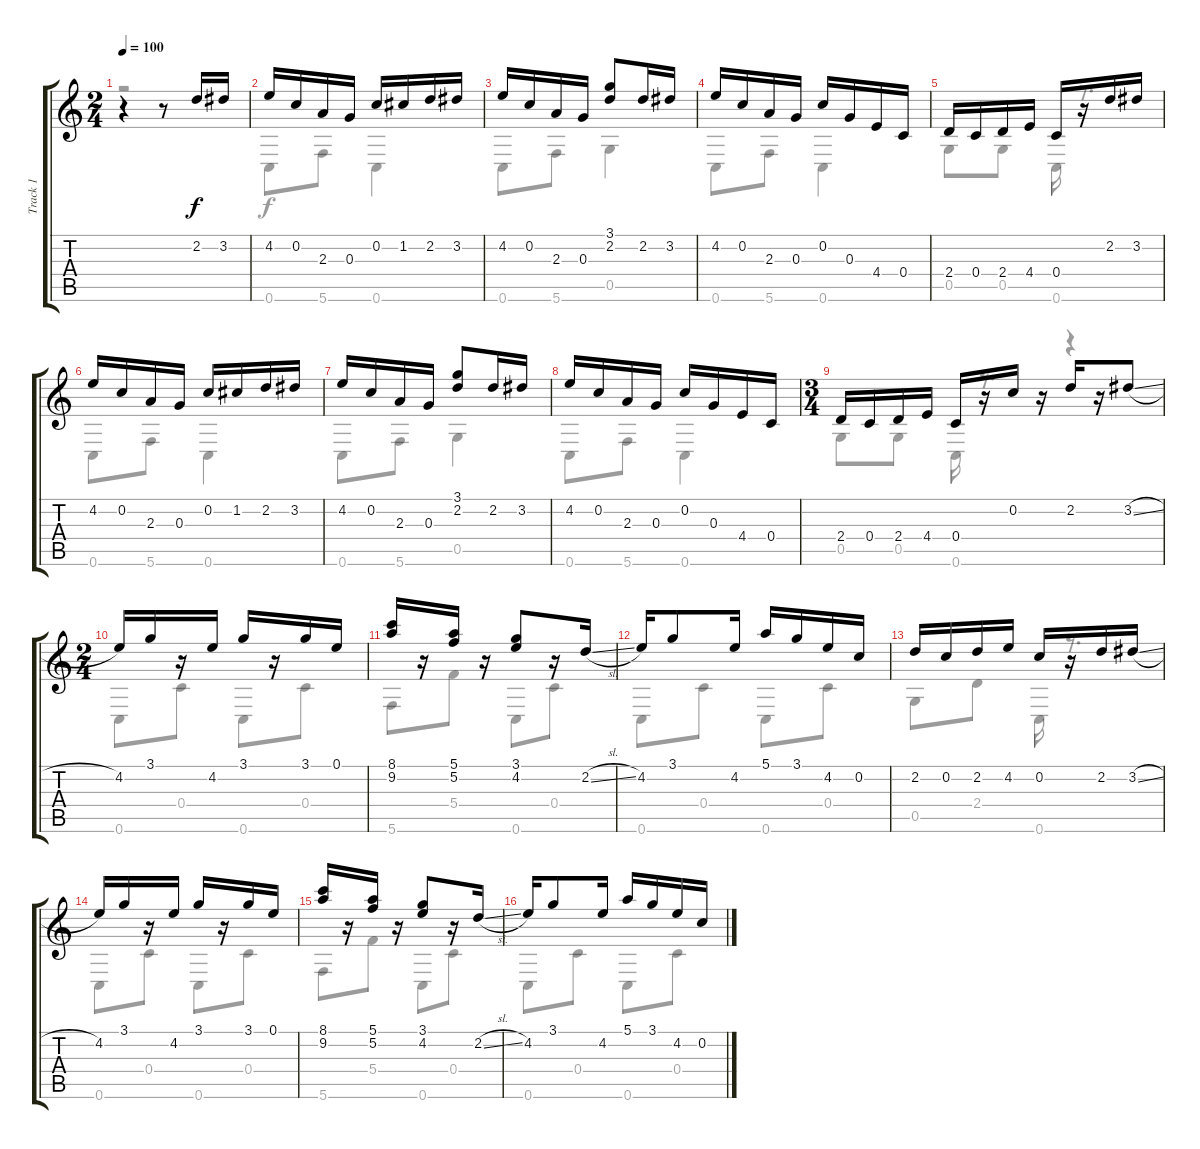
\track ("Track 1" "Track 1") {instrument acousticguitarsteel}
\staff {score tabs}
\tuning (E4 C4 G3 C3 G2 C2) {hide}
\voice
\ts (2 4)
\tempo 100
\clef g2
\ks c
r.4{dy f instrument acousticguitarsteel} r.8 2.2.16 3.2.16 |
4.2.16 0.2.16 2.3.16 0.3.16 0.2.16 1.2.16 2.2.16 3.2.16 |
4.2.16 0.2.16 2.3.16 0.3.16 (3.1 2.2).8 2.2.16 3.2.16 |
4.2.16 0.2.16 2.3.16 0.3.16 0.2.16 0.3.16 4.4.16 0.4.16 |
2.4.16 0.4.16 2.4.16 4.4.16 0.4.16 r.16 2.2.16 3.2.16 |
4.2.16 0.2.16 2.3.16 0.3.16 0.2.16 1.2.16 2.2.16 3.2.16 |
4.2.16 0.2.16 2.3.16 0.3.16 (3.1 2.2).8 2.2.16 3.2.16 |
4.2.16 0.2.16 2.3.16 0.3.16 0.2.16 0.3.16 4.4.16 0.4.16 |
\ts (3 4)
2.4.16 0.4.16 2.4.16 4.4.16 0.4.16 r.16 0.2.16 r.16 2.2.16 r.16 3.2{sl}.8 |
\ts (2 4)
4.2.16 3.1.16 r.16 4.2.16 3.1.16 r.16 3.1.16 0.1.16 |
(8.1 9.2).16 r.16 (5.1 5.2).16 r.16 (3.1 4.2).8 r.16 2.2{sl}.16 |
4.2.16 3.1.8 4.2.16 5.1.16 3.1.16 4.2.16 0.2.16 |
2.2.16 0.2.16 2.2.16 4.2.16 0.2.16 r.16 2.2.16 3.2{sl}.16 |
4.2.16 3.1.16 r.16 4.2.16 3.1.16 r.16 3.1.16 0.1.16 |
(8.1 9.2).16 r.16 (5.1 5.2).16 r.16 (3.1 4.2).8 r.16 2.2{sl}.16 |
4.2.16 3.1.8 4.2.16 5.1.16 3.1.16 4.2.16 0.2.16
\voice
\clef g2
\ottava regular
\simile none
\ks c
r.2{dy f} |
0.6.8 5.6.8 0.6.4 |
0.6.8 5.6.8 0.5.4 |
0.6.8 5.6.8 0.6.4 |
0.5.8 0.5.8 0.6.16 r.8{d} |
0.6.8 5.6.8 0.6.4 |
0.6.8 5.6.8 0.5.4 |
0.6.8 5.6.8 0.6.4 |
0.5.8 0.5.8 0.6.16 r.8{d} r.4 |
0.6.8 0.4.8 0.6.8 0.4.8 |
5.6.8 5.4.8 0.6.8 0.4.8 |
0.6.8 0.4.8 0.6.8 0.4.8 |
0.5.8 2.4.8 0.6.16 r.8{d} |
0.6.8 0.4.8 0.6.8 0.4.8 |
5.6.8 5.4.8 0.6.8 0.4.8 |
0.6.8 0.4.8 0.6.8 0.4.8
